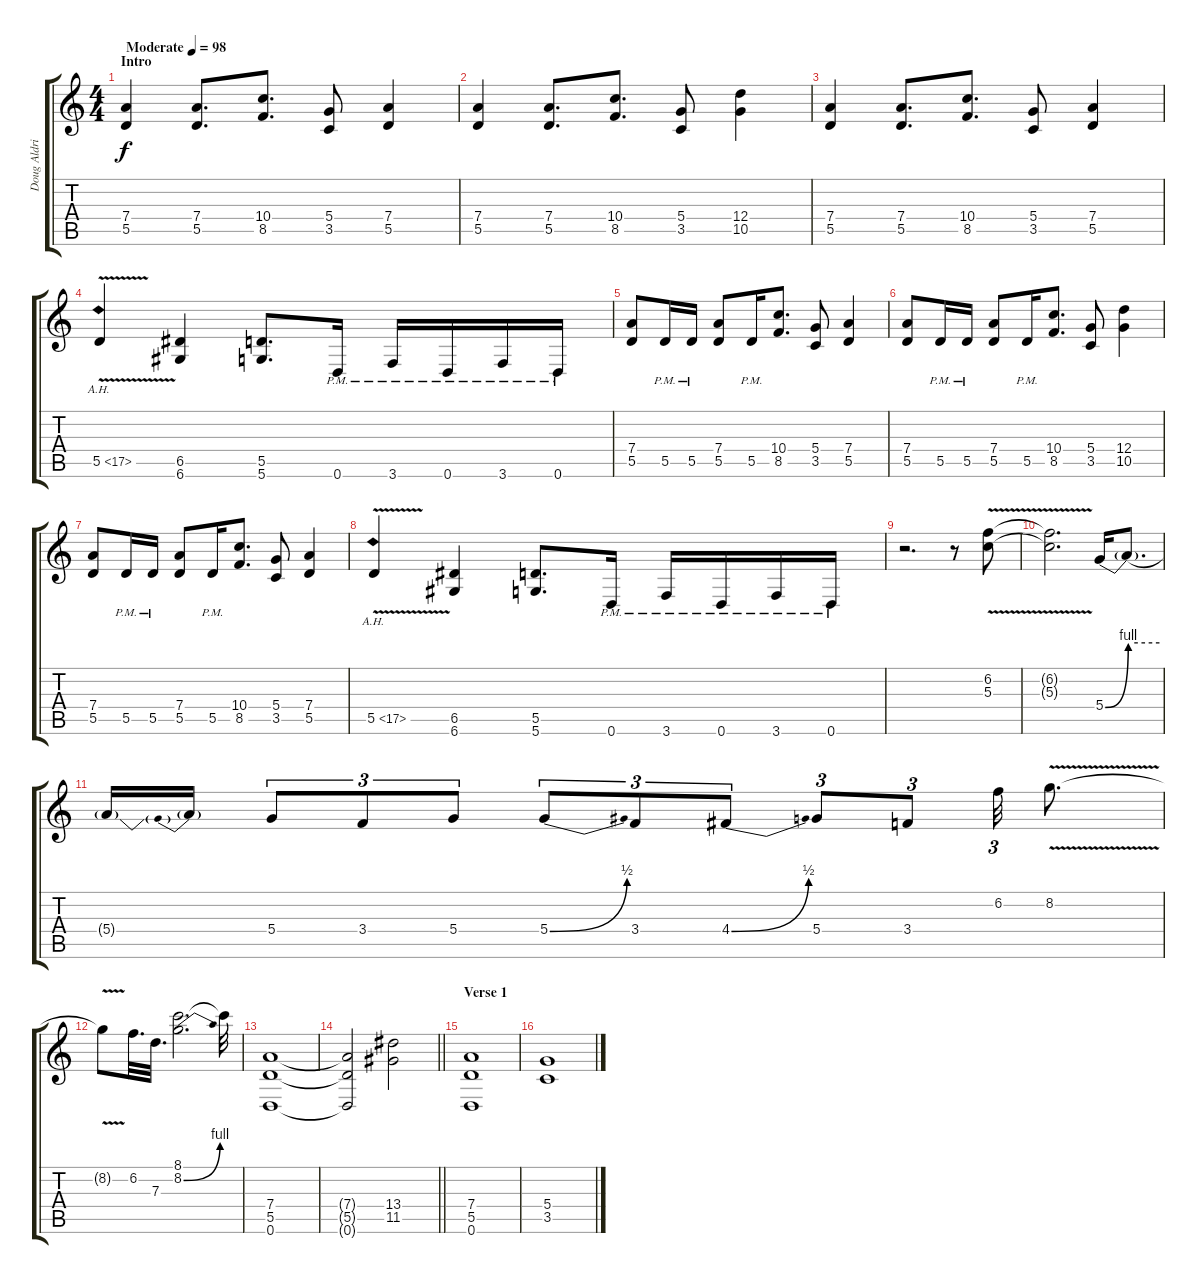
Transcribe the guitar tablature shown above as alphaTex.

\track ("Doug Aldrich Lead" "Doug Aldri") {instrument distortionguitar}
\staff {score tabs}
\tuning (E4 B3 G3 D3 A2 D2) {hide}
\ts (4 4)
\section ("" "Intro")
\tempo (98 "Moderate")
\clef g2
\ks c
(7.4 5.5).4{dy f instrument distortionguitar} (7.4 5.5).8{d} (10.4 8.5).8{d} (5.4 3.5).8 (7.4 5.5).4 |
(7.4 5.5).4 (7.4 5.5).8{d} (10.4 8.5).8{d} (5.4 3.5).8 (12.4 10.5).4 |
(7.4 5.5).4 (7.4 5.5).8{d} (10.4 8.5).8{d} (5.4 3.5).8 (7.4 5.5).4 |
5.5{ah 12 v}.4 (6.5 6.6).4 (5.5 5.6).8{d} 0.6{pm}.16 3.6{pm}.16 0.6{pm}.16 3.6{pm}.16 0.6{pm}.16 |
(7.4 5.5).8 5.5{pm}.16 5.5{pm}.16 (7.4 5.5).8 5.5{pm}.16 (10.4 8.5).8{d} (5.4 3.5).8 (7.4 5.5).4 |
(7.4 5.5).8 5.5{pm}.16 5.5{pm}.16 (7.4 5.5).8 5.5{pm}.16 (10.4 8.5).8{d} (5.4 3.5).8 (12.4 10.5).4 |
(7.4 5.5).8 5.5{pm}.16 5.5{pm}.16 (7.4 5.5).8 5.5{pm}.16 (10.4 8.5).8{d} (5.4 3.5).8 (7.4 5.5).4 |
5.5{ah 12 v}.4 (6.5 6.6).4 (5.5 5.6).8{d} 0.6{pm}.16 3.6{pm}.16 0.6{pm}.16 3.6{pm}.16 0.6{pm}.16 |
r.2{d} r.8 (6.2{v} 5.3{v}).8 |
(6.2{t} 5.3{t}).2{d} 5.4{be (bend 0 0 60 4)}.16 5.4{be (hold 0 4 60 4) t}.8{d} |
5.4{t}.16 5.4{be (prebend 0 4 60 4) t}.16 5.4.8{tu (3 2)} 3.4.8{tu (3 2)} 5.4.8{tu (3 2)} 5.4{be (bend 0 0 60 2)}.8{tu (3 2)} 3.4.8{tu (3 2)} 4.4{be (bend 0 0 60 2)}.8{tu (3 2)} 5.4.8{tu (3 2)} 3.4.8{tu (3 2)} 6.2.32{tu (3 2)} 8.2{v}.8{d} |
8.2{t}.8 6.2.32{d} 7.3.32{d} (8.1 8.2{be (bend 0 0 60 4)}).2{d} 8.1{t}.32 |
(7.4 5.5 0.6).1 |
\barLineRight lightlight
(7.4{t} 5.5{t} 0.6{t}).2 (13.4 11.5).2 |
\section ("" "Verse 1")
(7.4 5.5 0.6).1 |
(5.4 3.5).1
